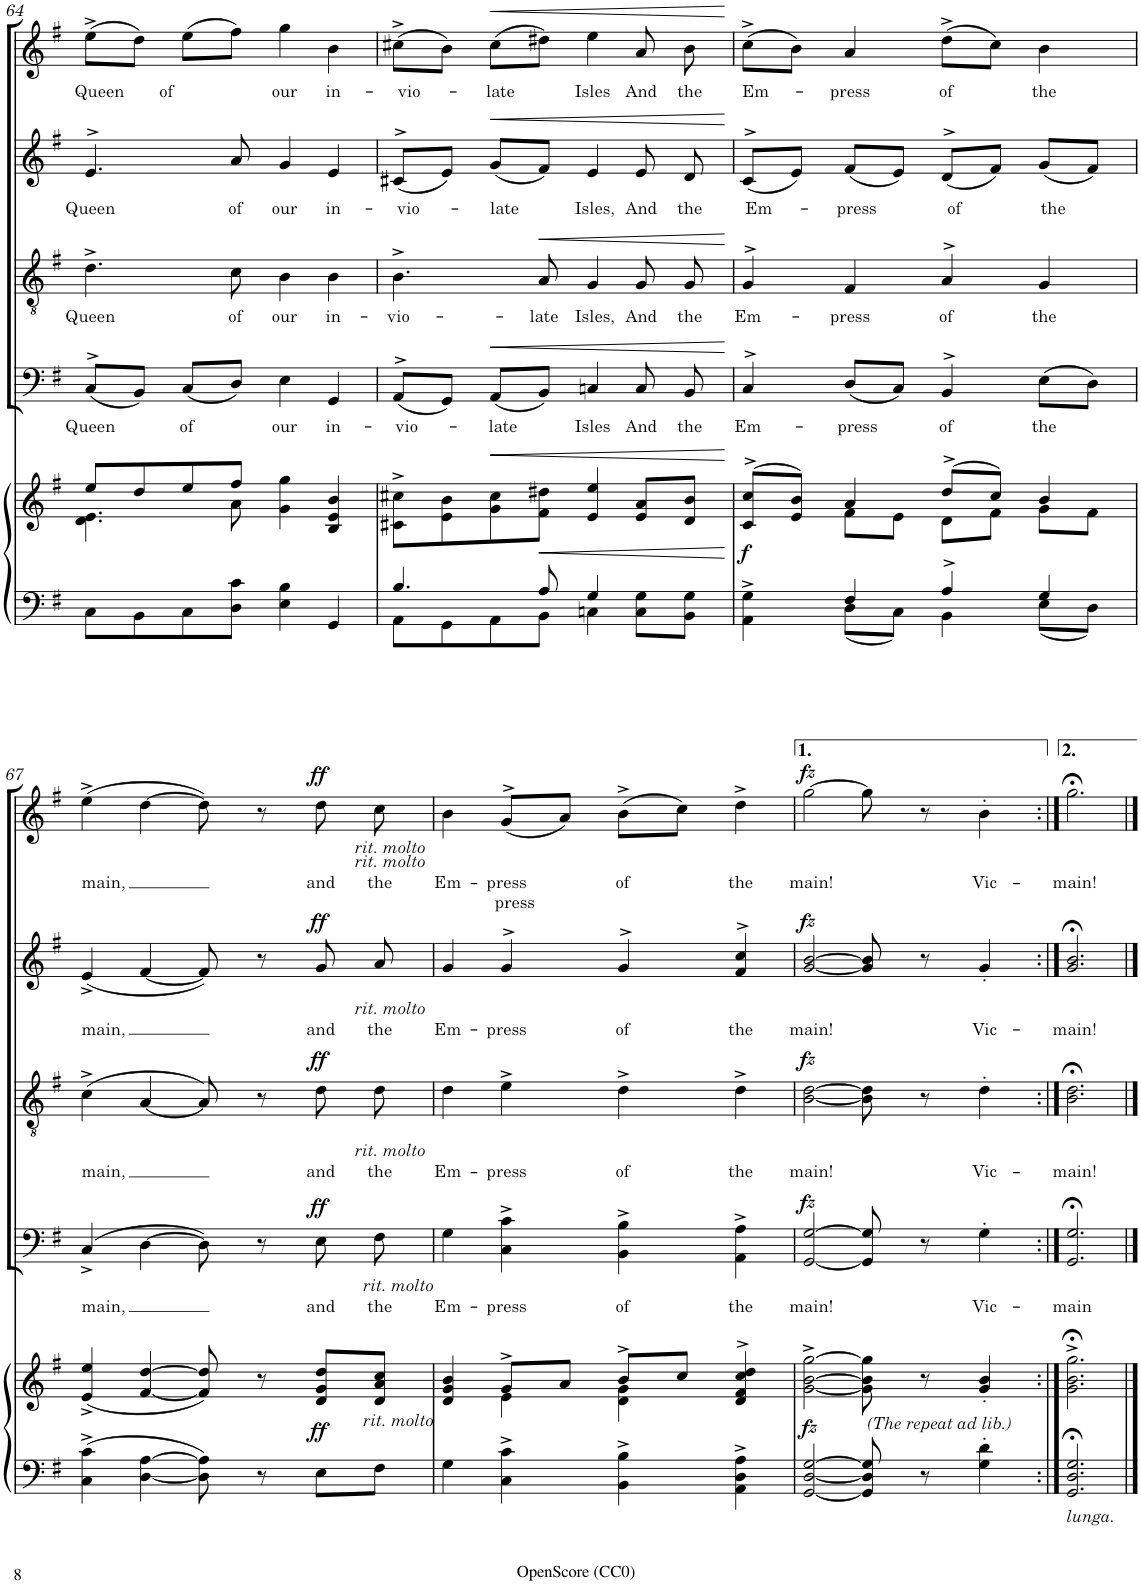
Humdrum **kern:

**kern	**kern	**dynam	**kern	**text	**dynam	**kern	**text	**dynam	**kern	**text	**dynam	**kern	**text	**text	**dynam
*part5	*part5	*part5	*part4	*part4	*part4	*part3	*part3	*part3	*part2	*part2	*part2	*part1	*part1	*part1	*part1
*staff6	*staff5	*staff5/6	*staff4	*staff4	*staff4	*staff3	*staff3	*staff3	*staff2	*staff2	*staff2	*staff1	*staff1	*staff1	*staff1
*I"Piano for practice only	*	*	*I"Bass	*	*	*I"Tenor	*	*	*I"Alto	*	*	*I"Soprano	*	*	*
*I'Pno	*	*	*	*	*	*	*	*	*	*	*	*	*	*	*
!!LO:PB:g=z
*clefF4	*clefG2	*	*clefF4	*	*	*clefGv2	*	*	*clefG2	*	*	*clefG2	*	*	*
*k[f#]	*k[f#]	*	*k[f#]	*	*	*k[f#]	*	*	*k[f#]	*	*	*k[f#]	*	*	*
*M4/4	*M4/4	*	*M4/4	*	*	*M4/4	*	*	*M4/4	*	*	*M4/4	*	*	*
=64	=64	=64	=64	=64	=64	=64	=64	=64	=64	=64	=64	=64	=64	=64	=64
*	*^	*	*	*	*	*	*	*	*	*	*	*	*	*	*
!	!	!	!	!	!LO:LY:b	!	!	!LO:LY:b	!	!	!LO:LY:b	!	!	!LO:LY:b	!	!
8C\L	8ee/L	4.d\ 4.e\	.	(8C^>/L	Queen	.	4.d^\	Queen	.	4.e^>/	Queen	.	(8ee^\L	Queen	.	.
!	!	!	!	!	!	!	!	!	!	!	!	!	!	!LO:LY:b	!	!
8BB\	8dd/	.	.	8BB/J)	.	.	.	.	.	.	.	.	8dd\J)	of	.	.
!	!	!	!	!	!LO:LY:b	!	!	!	!	!	!	!	!	!	!	!
8C\	8ee/	.	.	(8C/L	of	.	.	.	.	.	.	.	(8ee\L	.	.	.
!	!	!	!	!	!	!	!	!LO:LY:b	!	!	!LO:LY:b	!	!	!	!	!
8D\ 8c\J	8ff#/J	8a\	.	8D/J)	.	.	8c\	of	.	8a/	of	.	8ff#\J)	.	.	.
!	!	!	!	!	!LO:LY:b	!	!	!LO:LY:b	!	!	!LO:LY:b	!	!	!LO:LY:b	!	!
4E\ 4B\	4g\ 4gg\	2ryy	.	4E\	our	.	4B\	our	.	4g/	our	.	4gg\	our	.	.
!	!	!	!	!	!LO:LY:b	!	!	!LO:LY:b	!	!	!LO:LY:b	!	!	!LO:LY:b	!	!
4GG/	4B/ 4e/ 4b/	.	.	4GG/	in-	.	4B\	in-	.	4e/	in-	.	4b\	in-	.	.
*	*v	*v	*	*	*	*	*	*	*	*	*	*	*	*	*	*
=65	=65	=65	=65	=65	=65	=65	=65	=65	=65	=65	=65	=65	=65	=65	=65
*^	*	*	*	*	*	*	*	*	*	*	*	*	*	*	*
!	!	!	!	!	!LO:LY:b	!	!	!LO:LY:b	!	!	!LO:LY:b	!	!	!LO:LY:b	!	!
4.B/	8AA\L	8c#X\^ 8cc#X\^L	.	(8AA^>/L	-vio-	.	4.B^\	-vio-	.	(8c#X^>/L	vio-	.	(8cc#X^\L	-vio-	.	.
.	8GG\	8e\ 8b\	.	8GG/J)	.	.	.	.	.	8e/J)	.	.	8b\J)	.	.	.
!	!	!	!LO:HP:b	!	!LO:LY:b	!LO:HP:b	!	!	!	!	!LO:LY:b	!LO:HP:b	!	!LO:LY:b	!	!LO:HP:b
.	8AA\	8g\ 8cc#\	<	(8AA/L	-late	<	.	.	.	(8g/L	late	<	(8cc#\L	late	.	<
!	!	!	!	!	!	!	!	!LO:LY:b	!LO:HP:b	!	!	!	!	!	!	!
8A/	8BB\J	8f#\ 8dd#X\J	.	8BB/J)	.	.	8A/	-late	<	8f#/J)	.	.	8dd#X\J)	.	.	.
!	!	!	!	!	!LO:LY:b	!	!	!LO:LY:b	!	!	!LO:LY:b	!	!	!LO:LY:b	!	!
4G/	4Cn\	4e/ 4ee/	.	4Cn/	Isles	.	4G/	Isles,	.	4e/	Isles,	.	4ee\	Isles	.	.
!	!	!	!	!	!LO:LY:b	!	!	!LO:LY:b	!	!	!LO:LY:b	!	!	!LO:LY:b	!	!
8C\ 8G\L	4ryy	8e/ 8a/L	.	8C/	And	.	8G/L	And	.	8e/	And	.	8a/	And	.	.
!	!	!	!	!	!LO:LY:b	!	!	!LO:LY:b	!	!	!LO:LY:b	!	!	!LO:LY:b	!	!
8BB\ 8G\J	.	8d/ 8b/J	.	8BB/	the	.	8G/J	the	.	8d/	the	.	8b\	the	.	.
*v	*v	*	*	*	*	*	*	*	*	*	*	*	*	*	*	*
.	.	[	.	.	[	.	.	[	.	.	[	.	.	.	[
=66	=66	=66	=66	=66	=66	=66	=66	=66	=66	=66	=66	=66	=66	=66	=66
*^	*^	*	*	*	*	*	*	*	*	*	*	*	*	*	*
!	!	!	!	!LO:DY:b	!	!LO:LY:b	!	!	!LO:LY:b	!	!	!LO:LY:b	!	!	!LO:LY:b	!	!
4G^>\	4AA\	(>8c/^> 8cc/^>L	4ryy	f	4C^>/	Em-	.	4G^>/	Em-	.	(8c^>/L	Em-	.	(8cc^\L	Em-	.	.
.	.	8e/ 8b/J)	.	.	.	.	.	.	.	.	8e/J)	.	.	8b\J)	.	.	.
!	!	!	!	!	!	!LO:LY:b	!	!	!LO:LY:b	!	!	!LO:LY:b	!	!	!LO:LY:b	!	!
4F#/	8D\L	4a/	8f#\L	.	(8D/L	-press	.	4F#/	-press	.	(8f#/L	press	.	4a/	-press	.	.
.	8C\J	.	8e\J	.	8C/J)	.	.	.	.	.	8e/J)	.	.	.	.	.	.
!	!	!	!	!	!	!LO:LY:b	!	!	!LO:LY:b	!	!	!LO:LY:b	!	!	!LO:LY:b	!	!
4A^>/	4BB\	(8dd^/L	8d\L	.	4BB^>/	of	.	4A^>/	of	.	(8d^>/L	of	.	(8dd^\L	of	.	.
.	.	8cc/J)	8f#\J	.	.	.	.	.	.	.	8f#/J)	.	.	8cc\J)	.	.	.
!	!	!	!	!	!	!LO:LY:b	!	!	!LO:LY:b	!	!	!LO:LY:b	!	!	!LO:LY:b	!	!
4G/	8E\L	4b/	8g\L	.	(8E\L	the	.	4G/	the	.	(8g/L	the	.	4b\	the	.	.
.	8D\J	.	8f#\J	.	8D\J)	.	.	.	.	.	8f#/J)	.	.	.	.	.	.
!!LO:LB:g=z
=67	=67	=67	=67	=67	=67	=67	=67	=67	=67	=67	=67	=67	=67	=67	=67	=67	=67
!	!	!	!	!	!	!LO:LY:b	!	!	!LO:LY:b	!	!	!LO:LY:b	!	!	!LO:LY:b	!	!
*v	*v	*	*	*	*	*	*	*	*	*	*	*	*	*	*	*	*
*	*v	*v	*	*	*	*	*	*	*	*	*	*	*	*	*	*
4C\^ 4c\^	(4e/^ 4ee/^	.	(4C^/	main,	.	(4c^\	main,	.	(4e^/	main,	.	(4ee^\	main,	.	.
[4D\ [4A\	[4f#/ [4dd/	.	[4D\	.	.	[4A/	.	.	[4f#/	.	.	[4dd\	.	.	.
8D\] 8A\]	8f#/] 8dd/])	.	8D\])	.	.	8A/])	.	.	8f#/])	.	.	8dd\])	.	.	.
8r	8r	.	8r	.	.	8r	.	.	8r	.	.	8r	.	.	.
!	!	!LO:DY:b	!	!LO:LY:b	!LO:DY:a	!	!LO:LY:b	!LO:DY:a	!	!LO:LY:b	!LO:DY:a	!	!LO:LY:b	!	!LO:DY:a
8E\L	8d/ 8g/ 8dd/L	ff	8E\	and	ff	8d\L	and	ff	8g/	and	ff	8dd\	and	.	ff
!	!	!	!	!	!	!	!	!	!	!	!	!LO:TX:b:i:t=rit. molto	!	!	!
!	!	!	!	!	!	!	!	!	!	!	!	!LO:TX:b:i:t=rit. molto	!	!	!
!	!	!	!	!	!	!	!	!	!LO:TX:b:i:t=rit. molto	!	!	!	!	!	!
!	!	!	!	!	!	!LO:TX:b:i:t=rit. molto	!	!	!	!	!	!	!	!	!
!	!	!	!LO:TX:b:i:t=rit. molto	!	!	!	!	!	!	!	!	!	!	!	!
!	!LO:TX:b:i:t=rit. molto	!	!	!	!	!	!	!	!	!	!	!	!	!	!
!	!	!	!	!LO:LY:b	!	!	!LO:LY:b	!	!	!LO:LY:b	!	!	!LO:LY:b	!	!
8F#\J	8d/ 8a/ 8cc/J	.	8F#\	the	.	8d\J	the	.	8a/	the	.	8cc\	the	.	.
=68	=68	=68	=68	=68	=68	=68	=68	=68	=68	=68	=68	=68	=68	=68	=68
*	*^	*	*	*	*	*	*	*	*	*	*	*	*	*	*
!	!	!	!	!	!LO:LY:b	!	!	!LO:LY:b	!	!	!LO:LY:b	!	!	!LO:LY:b	!	!
4G\	4d/ 4g/ 4b/	4ryy	.	4G\	Em-	.	4d\	Em-	.	4g/	Em-	.	4b\	Em-	.	.
!	!	!	!	!	!LO:LY:b	!	!	!LO:LY:b	!	!	!LO:LY:b	!	!	!LO:LY:b	!LO:LY:b	!
4C\^ 4c\^	8g/L	4e^>\	.	4C\^ 4c\^	-press	.	4e^\	-press	.	4g^>/	-press	.	(8g^>/L	-press	-press	.
.	8a/J	.	.	.	.	.	.	.	.	.	.	.	8a/J)	.	.	.
!	!	!	!	!	!LO:LY:b	!	!	!LO:LY:b	!	!	!LO:LY:b	!	!	!LO:LY:b	!	!
4BB\^ 4B\^	8b/L	4d\^> 4g\^>	.	4BB\^ 4B\^	of	.	4d^\	of	.	4g^>/	of	.	(8b^\L	of	.	.
.	8cc/J	.	.	.	.	.	.	.	.	.	.	.	8cc\J)	.	.	.
!	!	!	!	!	!LO:LY:b	!	!	!LO:LY:b	!	!	!LO:LY:b	!	!	!LO:LY:b	!	!
4AA\^ 4D\^ 4A\^	4d/^> 4f#/^> 4cc/^> 4dd/^>	4ryy	.	4AA\^ 4A\^	the	.	4d^\	the	.	4f#/^> 4cc/^>	the	.	4dd^\	the	.	.
=69	=69	=69	=69	=69	=69	=69	=69	=69	=69	=69	=69	=69	=69	=69	=69	=69
!	!	!	!LO:DY:a=2	!	!LO:LY:b	!LO:DY:a	!	!LO:LY:b	!LO:DY:a	!	!LO:LY:b	!LO:DY:a	!	!LO:LY:b	!	!LO:DY:a
*	*v	*v	*	*	*	*	*	*	*	*	*	*	*	*	*	*
[2GG/ [2D/ [2G/	[2g\^ [2b\^ [2gg\^	fz	[2GG/ [2G/	main!	fz	[2B\ [2d\	main!	fz	[2g/ [2b/	main!	fz	[2gg\	main!	.	fz
8GG/] 8D/] 8G/]	8g\] 8b\] 8gg\]	.	8GG/] 8G/]	.	.	8B\] 8d\]	.	.	8g/] 8b/]	.	.	8gg\]	.	.	.
8r	8r	.	8r	.	.	8r	.	.	8r	.	.	8r	.	.	.
!	!LO:TX:b:i:t=(The repeat ad lib.)	!	!	!	!	!	!	!	!	!	!	!	!	!	!
!	!	!	!	!LO:LY:b	!	!	!LO:LY:b	!	!	!LO:LY:b	!	!	!LO:LY:b	!	!
4G\' 4d\'	4g/' 4b/'	.	4G'\	Vic-	.	4d'\	Vic-	.	4g'/	Vic-	.	4b'\	Vic-	.	.
=70:|!	=70:|!	=70:|!	=70:|!	=70:|!	=70:|!	=70:|!	=70:|!	=70:|!	=70:|!	=70:|!	=70:|!	=70:|!	=70:|!	=70:|!	=70:|!
!LO:TX:b:i:t=lunga.	!	!	!	!	!	!	!	!	!	!	!	!	!	!	!
!	!	!	!	!LO:LY:b	!	!	!LO:LY:b	!	!	!LO:LY:b	!	!	!LO:LY:b	!	!
2.GG/;< 2.D/;< 2.G/;<	2.g\;<^ 2.b\;<^ 2.gg\;<^	.	2.GG/;< 2.G/;<	-main	.	2.B\;< 2.d\;<	-main!	.	2.g/;< 2.b/;<	-main!	.	2.gg;<\	-main!	.	.
==	==	==	==	==	==	==	==	==	==	==	==	==	==	==	==
*-	*-	*-	*-	*-	*-	*-	*-	*-	*-	*-	*-	*-	*-	*-	*-
